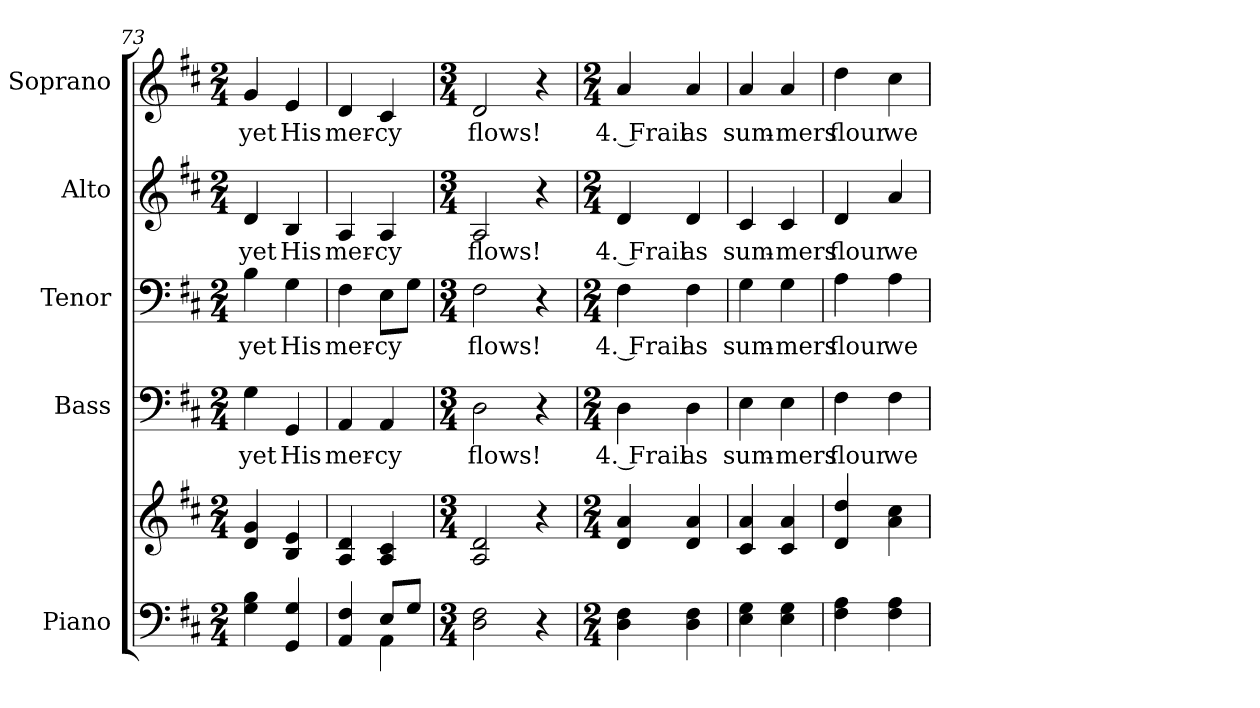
**kern	**kern	**kern	**text	**kern	**text	**kern	**text	**kern	**text
*part5	*part5	*part4	*part4	*part3	*part3	*part2	*part2	*part1	*part1
*staff6	*staff5	*staff4	*staff4	*staff3	*staff3	*staff2	*staff2	*staff1	*staff1
*I"Piano	*	*I"Bass	*	*I"Tenor	*	*I"Alto	*	*I"Soprano	*
*I'Pno.	*	*I'B.	*	*I'T.	*	*I'A.	*	*I'S.	*
!!LO:PB:g=z
*clefF4	*clefG2	*clefF4	*	*clefF4	*	*clefG2	*	*clefG2	*
*k[f#c#]	*k[f#c#]	*k[f#c#]	*	*k[f#c#]	*	*k[f#c#]	*	*k[f#c#]	*
*D:	*D:	*D:	*	*D:	*	*D:	*	*D:	*
*M2/4	*M2/4	*M2/4	*	*M2/4	*	*M2/4	*	*M2/4	*
=73	=73	=73	=73	=73	=73	=73	=73	=73	=73
!	!	!	!LO:LY:b:color=#000000	!	!	!	!	!	!
!	!	!	!	!	!LO:LY:b:color=#000000	!	!	!	!
!	!	!	!	!	!	!	!LO:LY:b:color=#000000	!	!
!	!	!	!	!	!	!	!	!	!LO:LY:b:color=#000000
4Gi\ 4Bi	4di/ 4gi	4Gi\	yet	4Bi\	yet	4di/	yet	4gi/	yet
!	!	!	!LO:LY:b:color=#000000	!	!	!	!	!	!
!	!	!	!	!	!LO:LY:b:color=#000000	!	!	!	!
!	!	!	!	!	!	!	!LO:LY:b:color=#000000	!	!
!	!	!	!	!	!	!	!	!	!LO:LY:b:color=#000000
4GGi/ 4Gi	4Bi/ 4ei	4GGi/	His	4Gi\	His	4Bi/	His	4ei/	His
=74	=74	=74	=74	=74	=74	=74	=74	=74	=74
*^	*	*	*	*	*	*	*	*	*
!	!	!	!	!LO:LY:b:color=#000000	!	!	!	!	!	!
!	!	!	!	!	!	!LO:LY:b:color=#000000	!	!	!	!
!	!	!	!	!	!	!	!	!LO:LY:b:color=#000000	!	!
!	!	!	!	!	!	!	!	!	!	!LO:LY:b:color=#000000
4AAi/ 4F#i	4ryy	4Ai/ 4di	4AAi/	mer-	4F#i\	mer-	4Ai/	mer-	4di/	mer-
!	!	!	!	!LO:LY:b:color=#000000	!	!	!	!	!	!
!	!	!	!	!	!	!LO:LY:b:color=#000000	!	!	!	!
!	!	!	!	!	!	!	!	!LO:LY:b:color=#000000	!	!
!	!	!	!	!	!	!	!	!	!	!LO:LY:b:color=#000000
8Ei/L	4AAi\	4Ai/ 4c#i	4AAi/	-cy	8Ei\L	-cy	4Ai/	-cy	4c#i/	-cy
8Gi/J	.	.	.	.	8Gi\J	.	.	.	.	.
*v	*v	*	*	*	*	*	*	*	*	*
=75	=75	=75	=75	=75	=75	=75	=75	=75	=75
*M3/4	*M3/4	*M3/4	*	*M3/4	*	*M3/4	*	*M3/4	*
!	!	!	!LO:LY:b:color=#000000	!	!	!	!	!	!
!	!	!	!	!	!LO:LY:b:color=#000000	!	!	!	!
!	!	!	!	!	!	!	!LO:LY:b:color=#000000	!	!
!	!	!	!	!	!	!	!	!	!LO:LY:b:color=#000000
2Di\ 2F#i	2Ai/ 2di	2Di\	flows!	2F#i\	flows!	2Ai/	flows!	2di/	flows!
4r	4r	4r	.	4r	.	4r	.	4r	.
=76	=76	=76	=76	=76	=76	=76	=76	=76	=76
*M2/4	*M2/4	*M2/4	*	*M2/4	*	*M2/4	*	*M2/4	*
!	!	!	!LO:LY:b:color=#000000	!	!	!	!	!	!
!	!	!	!	!	!LO:LY:b:color=#000000	!	!	!	!
!	!	!	!	!	!	!	!LO:LY:b:color=#000000	!	!
!	!	!	!	!	!	!	!	!	!LO:LY:b:color=#000000
4Di\ 4F#i	4di/ 4ai	4Di\	4. Frail	4F#i\	4. Frail	4di/	4. Frail	4ai/	4. Frail
!	!	!	!LO:LY:b:color=#000000	!	!	!	!	!	!
!	!	!	!	!	!LO:LY:b:color=#000000	!	!	!	!
!	!	!	!	!	!	!	!LO:LY:b:color=#000000	!	!
!	!	!	!	!	!	!	!	!	!LO:LY:b:color=#000000
4Di\ 4F#i	4di/ 4ai	4Di\	as	4F#i\	as	4di/	as	4ai/	as
!!LO:PB:g=z
=77	=77	=77	=77	=77	=77	=77	=77	=77	=77
!	!	!	!LO:LY:b:color=#000000	!	!	!	!	!	!
!	!	!	!	!	!LO:LY:b:color=#000000	!	!	!	!
!	!	!	!	!	!	!	!LO:LY:b:color=#000000	!	!
!	!	!	!	!	!	!	!	!	!LO:LY:b:color=#000000
4Ei\ 4Gi	4c#i/ 4ai	4Ei\	sum-	4Gi\	sum-	4c#i/	sum-	4ai/	sum-
!	!	!	!LO:LY:b:color=#000000	!	!	!	!	!	!
!	!	!	!	!	!LO:LY:b:color=#000000	!	!	!	!
!	!	!	!	!	!	!	!LO:LY:b:color=#000000	!	!
!	!	!	!	!	!	!	!	!	!LO:LY:b:color=#000000
4Ei\ 4Gi	4c#i/ 4ai	4Ei\	-mers	4Gi\	-mers	4c#i/	-mers	4ai/	-mers
=78	=78	=78	=78	=78	=78	=78	=78	=78	=78
!	!	!	!LO:LY:b:color=#000000	!	!	!	!	!	!
!	!	!	!	!	!LO:LY:b:color=#000000	!	!	!	!
!	!	!	!	!	!	!	!LO:LY:b:color=#000000	!	!
!	!	!	!	!	!	!	!	!	!LO:LY:b:color=#000000
4F#i\ 4Ai	4di/ 4ddi	4F#i\	flour	4Ai\	flour	4di/	flour	4ddi\	flour
!	!	!	!LO:LY:b:color=#000000	!	!	!	!	!	!
!	!	!	!	!	!LO:LY:b:color=#000000	!	!	!	!
!	!	!	!	!	!	!	!LO:LY:b:color=#000000	!	!
!	!	!	!	!	!	!	!	!	!LO:LY:b:color=#000000
4F#i\ 4Ai	4ai\ 4cc#i	4F#i\	we	4Ai\	we	4ai/	we	4cc#i\	we
=	=	=	=	=	=	=	=	=	=
*-	*-	*-	*-	*-	*-	*-	*-	*-	*-
